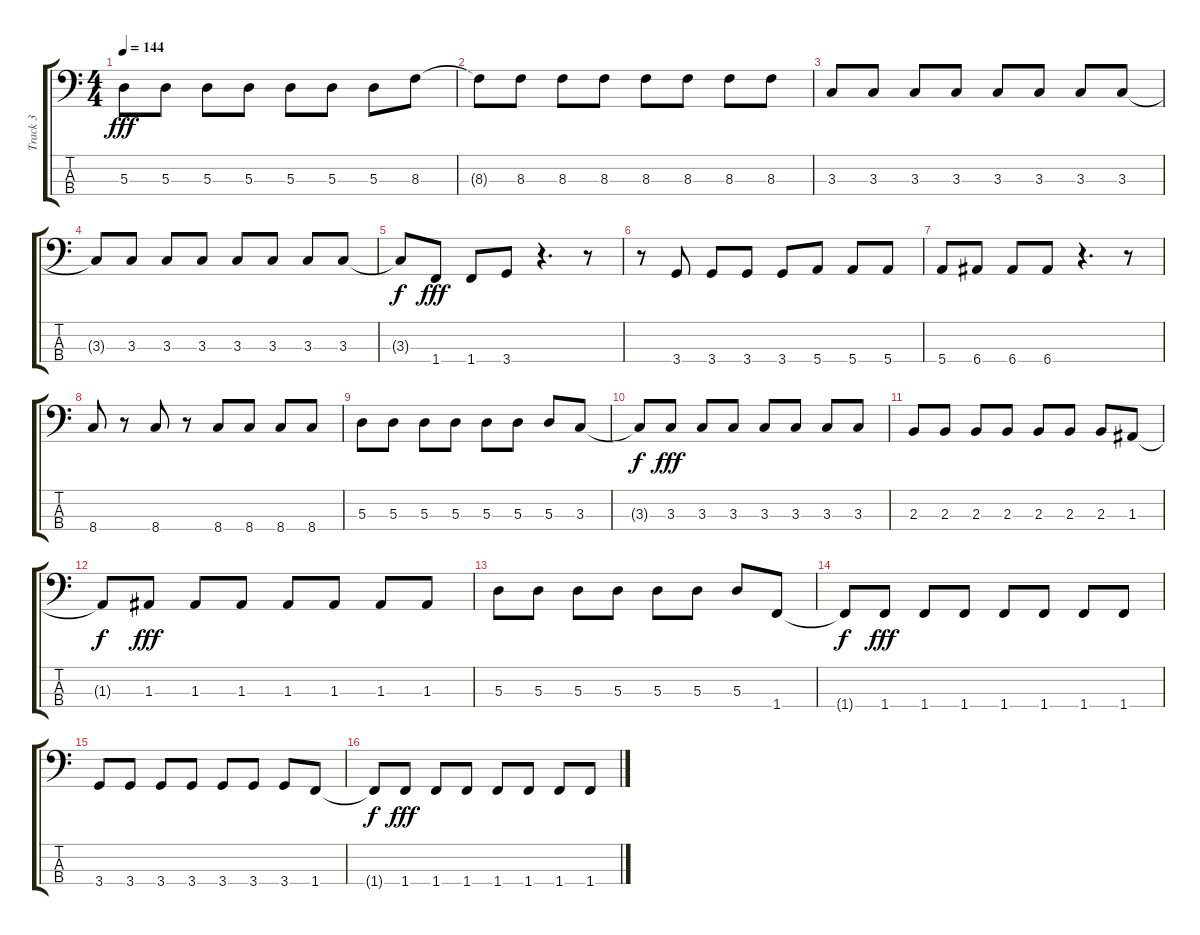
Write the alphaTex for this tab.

\track ("Track 3" "Track 3") {instrument electricbassfinger}
\staff {score tabs}
\tuning (G2 D2 A1 E1) {hide}
\ts (4 4)
\tempo 144
\clef f4
\ks c
5.3.8{dy fff} 5.3.8 5.3.8 5.3.8 5.3.8 5.3.8 5.3.8 8.3.8 |
8.3{t}.8 8.3.8 8.3.8 8.3.8 8.3.8 8.3.8 8.3.8 8.3.8 |
3.3.8 3.3.8 3.3.8 3.3.8 3.3.8 3.3.8 3.3.8 3.3.8 |
3.3{t}.8 3.3.8 3.3.8 3.3.8 3.3.8 3.3.8 3.3.8 3.3.8 |
3.3{t}.8{dy f} 1.4.8{dy fff} 1.4.8 3.4.8 r.4{d} r.8 |
r.8 3.4.8 3.4.8 3.4.8 3.4.8 5.4.8 5.4.8 5.4.8 |
5.4.8 6.4.8 6.4.8 6.4.8 r.4{d} r.8 |
8.4.8 r.8 8.4.8 r.8 8.4.8 8.4.8 8.4.8 8.4.8 |
5.3.8 5.3.8 5.3.8 5.3.8 5.3.8 5.3.8 5.3.8 3.3.8 |
3.3{t}.8{dy f} 3.3.8{dy fff} 3.3.8 3.3.8 3.3.8 3.3.8 3.3.8 3.3.8 |
2.3.8 2.3.8 2.3.8 2.3.8 2.3.8 2.3.8 2.3.8 1.3.8 |
1.3{t}.8{dy f} 1.3.8{dy fff} 1.3.8 1.3.8 1.3.8 1.3.8 1.3.8 1.3.8 |
5.3.8 5.3.8 5.3.8 5.3.8 5.3.8 5.3.8 5.3.8 1.4.8 |
1.4{t}.8{dy f} 1.4.8{dy fff} 1.4.8 1.4.8 1.4.8 1.4.8 1.4.8 1.4.8 |
3.4.8 3.4.8 3.4.8 3.4.8 3.4.8 3.4.8 3.4.8 1.4.8 |
1.4{t}.8{dy f} 1.4.8{dy fff} 1.4.8 1.4.8 1.4.8 1.4.8 1.4.8 1.4.8
